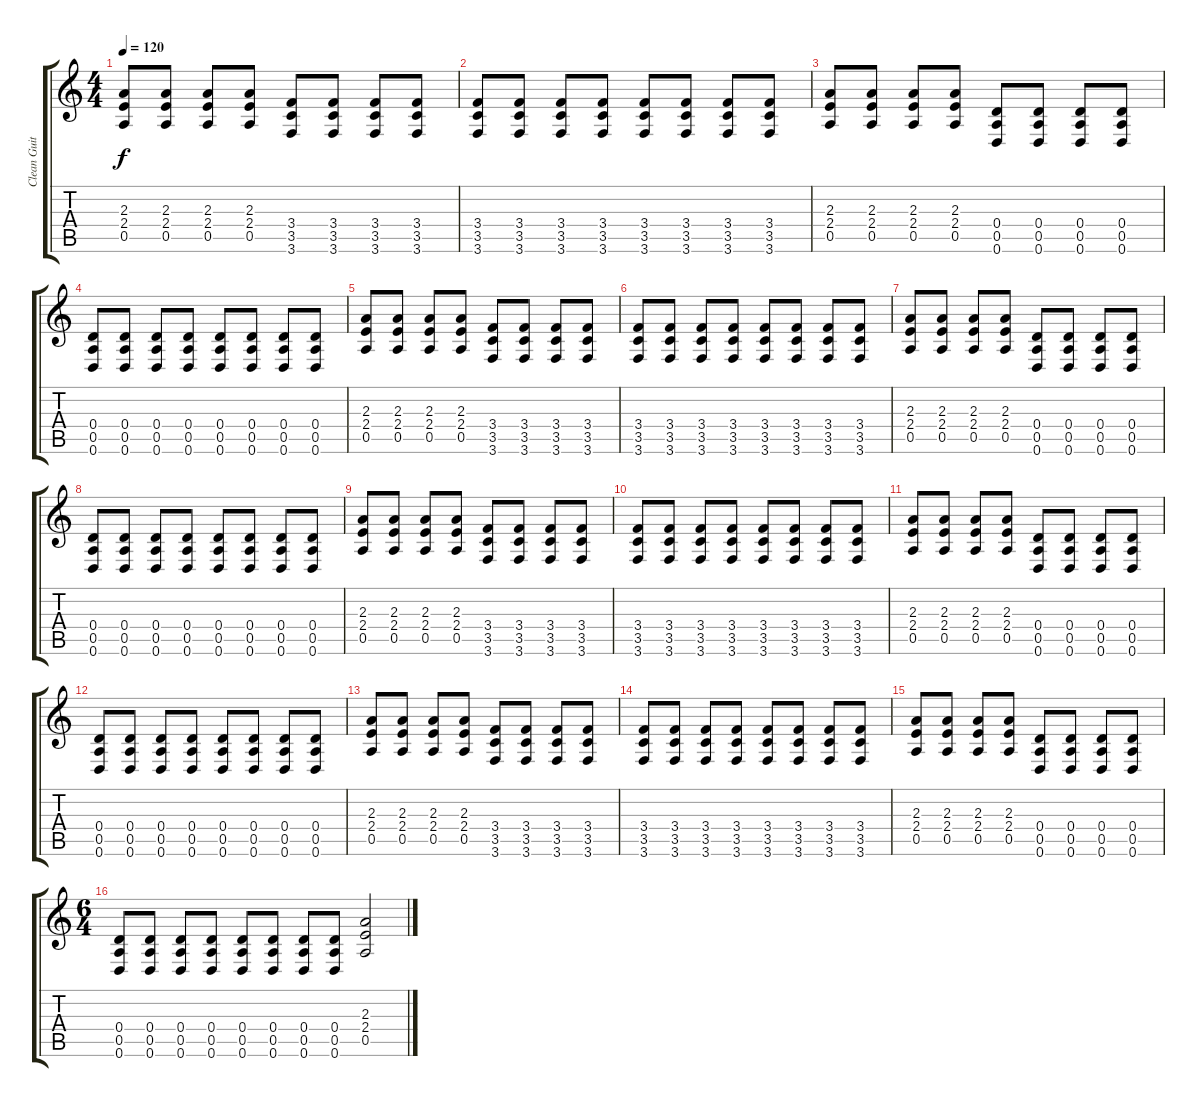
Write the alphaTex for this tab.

\track ("Clean Guitar" "Clean Guit") {instrument electricguitarjazz}
\staff {score tabs}
\tuning (E4 B3 G3 D3 A2 D2) {hide}
\ts (4 4)
\tempo 120
\clef g2
\ks c
(2.3 2.4 0.5).8{dy f instrument electricguitarjazz} (2.3 2.4 0.5).8 (2.3 2.4 0.5).8 (2.3 2.4 0.5).8 (3.4 3.5 3.6).8 (3.4 3.5 3.6).8 (3.4 3.5 3.6).8 (3.4 3.5 3.6).8 |
(3.4 3.5 3.6).8 (3.4 3.5 3.6).8 (3.4 3.5 3.6).8 (3.4 3.5 3.6).8 (3.4 3.5 3.6).8 (3.4 3.5 3.6).8 (3.4 3.5 3.6).8 (3.4 3.5 3.6).8 |
(2.3 2.4 0.5).8 (2.3 2.4 0.5).8 (2.3 2.4 0.5).8 (2.3 2.4 0.5).8 (0.4 0.5 0.6).8 (0.4 0.5 0.6).8 (0.4 0.5 0.6).8 (0.4 0.5 0.6).8 |
(0.4 0.5 0.6).8 (0.4 0.5 0.6).8 (0.4 0.5 0.6).8 (0.4 0.5 0.6).8 (0.4 0.5 0.6).8 (0.4 0.5 0.6).8 (0.4 0.5 0.6).8 (0.4 0.5 0.6).8 |
(2.3 2.4 0.5).8 (2.3 2.4 0.5).8 (2.3 2.4 0.5).8 (2.3 2.4 0.5).8 (3.4 3.5 3.6).8 (3.4 3.5 3.6).8 (3.4 3.5 3.6).8 (3.4 3.5 3.6).8 |
(3.4 3.5 3.6).8 (3.4 3.5 3.6).8 (3.4 3.5 3.6).8 (3.4 3.5 3.6).8 (3.4 3.5 3.6).8 (3.4 3.5 3.6).8 (3.4 3.5 3.6).8 (3.4 3.5 3.6).8 |
(2.3 2.4 0.5).8 (2.3 2.4 0.5).8 (2.3 2.4 0.5).8 (2.3 2.4 0.5).8 (0.4 0.5 0.6).8 (0.4 0.5 0.6).8 (0.4 0.5 0.6).8 (0.4 0.5 0.6).8 |
(0.4 0.5 0.6).8 (0.4 0.5 0.6).8 (0.4 0.5 0.6).8 (0.4 0.5 0.6).8 (0.4 0.5 0.6).8 (0.4 0.5 0.6).8 (0.4 0.5 0.6).8 (0.4 0.5 0.6).8 |
(2.3 2.4 0.5).8 (2.3 2.4 0.5).8 (2.3 2.4 0.5).8 (2.3 2.4 0.5).8 (3.4 3.5 3.6).8 (3.4 3.5 3.6).8 (3.4 3.5 3.6).8 (3.4 3.5 3.6).8 |
(3.4 3.5 3.6).8 (3.4 3.5 3.6).8 (3.4 3.5 3.6).8 (3.4 3.5 3.6).8 (3.4 3.5 3.6).8 (3.4 3.5 3.6).8 (3.4 3.5 3.6).8 (3.4 3.5 3.6).8 |
(2.3 2.4 0.5).8 (2.3 2.4 0.5).8 (2.3 2.4 0.5).8 (2.3 2.4 0.5).8 (0.4 0.5 0.6).8 (0.4 0.5 0.6).8 (0.4 0.5 0.6).8 (0.4 0.5 0.6).8 |
(0.4 0.5 0.6).8 (0.4 0.5 0.6).8 (0.4 0.5 0.6).8 (0.4 0.5 0.6).8 (0.4 0.5 0.6).8 (0.4 0.5 0.6).8 (0.4 0.5 0.6).8 (0.4 0.5 0.6).8 |
(2.3 2.4 0.5).8 (2.3 2.4 0.5).8 (2.3 2.4 0.5).8 (2.3 2.4 0.5).8 (3.4 3.5 3.6).8 (3.4 3.5 3.6).8 (3.4 3.5 3.6).8 (3.4 3.5 3.6).8 |
(3.4 3.5 3.6).8 (3.4 3.5 3.6).8 (3.4 3.5 3.6).8 (3.4 3.5 3.6).8 (3.4 3.5 3.6).8 (3.4 3.5 3.6).8 (3.4 3.5 3.6).8 (3.4 3.5 3.6).8 |
(2.3 2.4 0.5).8 (2.3 2.4 0.5).8 (2.3 2.4 0.5).8 (2.3 2.4 0.5).8 (0.4 0.5 0.6).8 (0.4 0.5 0.6).8 (0.4 0.5 0.6).8 (0.4 0.5 0.6).8 |
\ts (6 4)
(0.4 0.5 0.6).8 (0.4 0.5 0.6).8 (0.4 0.5 0.6).8 (0.4 0.5 0.6).8 (0.4 0.5 0.6).8 (0.4 0.5 0.6).8 (0.4 0.5 0.6).8 (0.4 0.5 0.6).8 (2.3 2.4 0.5).2
